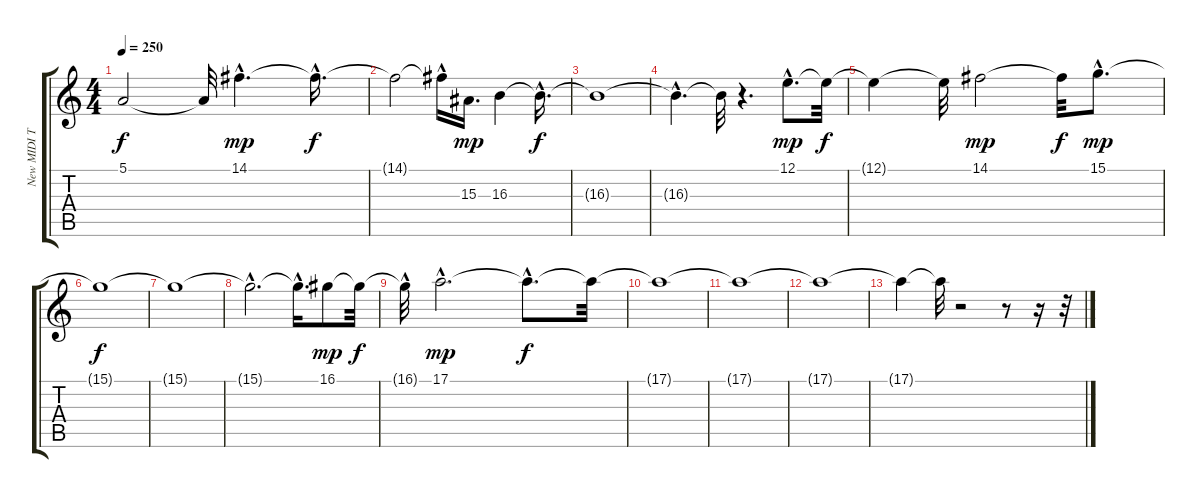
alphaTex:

\track ("New MIDI Track" "New MIDI T") {instrument percussiveorgan}
\staff {score tabs}
\tuning (E4 B3 G3 D3 A2 E2) {hide}
\ts (4 4)
\tempo 250
\clef g2
\ks c
5.1{t}.2{dy f} 5.1{t}.32 14.1{hac}.4{d dy mp} 14.1{hac t}.16{d dy f} |
14.1{t}.2 14.1{hac t}.16 15.3.16{d dy mp} 16.3.4 16.3{hac t}.16{d dy f} |
16.3{t}.1 |
16.3{hac t}.4{d} 16.3{t}.32 r.4{d} 12.1{hac}.8{d dy mp} 12.1{t}.32{dy f} |
12.1{t}.4 12.1{t}.32 14.1.2{dy mp} 14.1{t}.32{dy f} 15.1{hac}.8{d dy mp} |
15.1{t}.1{dy f} |
15.1{t}.1 |
15.1{hac t}.2{d} 15.1{hac t}.16{d} 16.1.8{dy mp} 16.1{t}.32{dy f} |
16.1{hac t}.32 17.1{hac}.2{d dy mp} 17.1{hac t}.8{d dy f} 17.1{t}.32 |
17.1{t}.1 |
17.1{t}.1 |
17.1{t}.1 |
17.1{t}.4 17.1{t}.32 r.2 r.8 r.16 r.32
